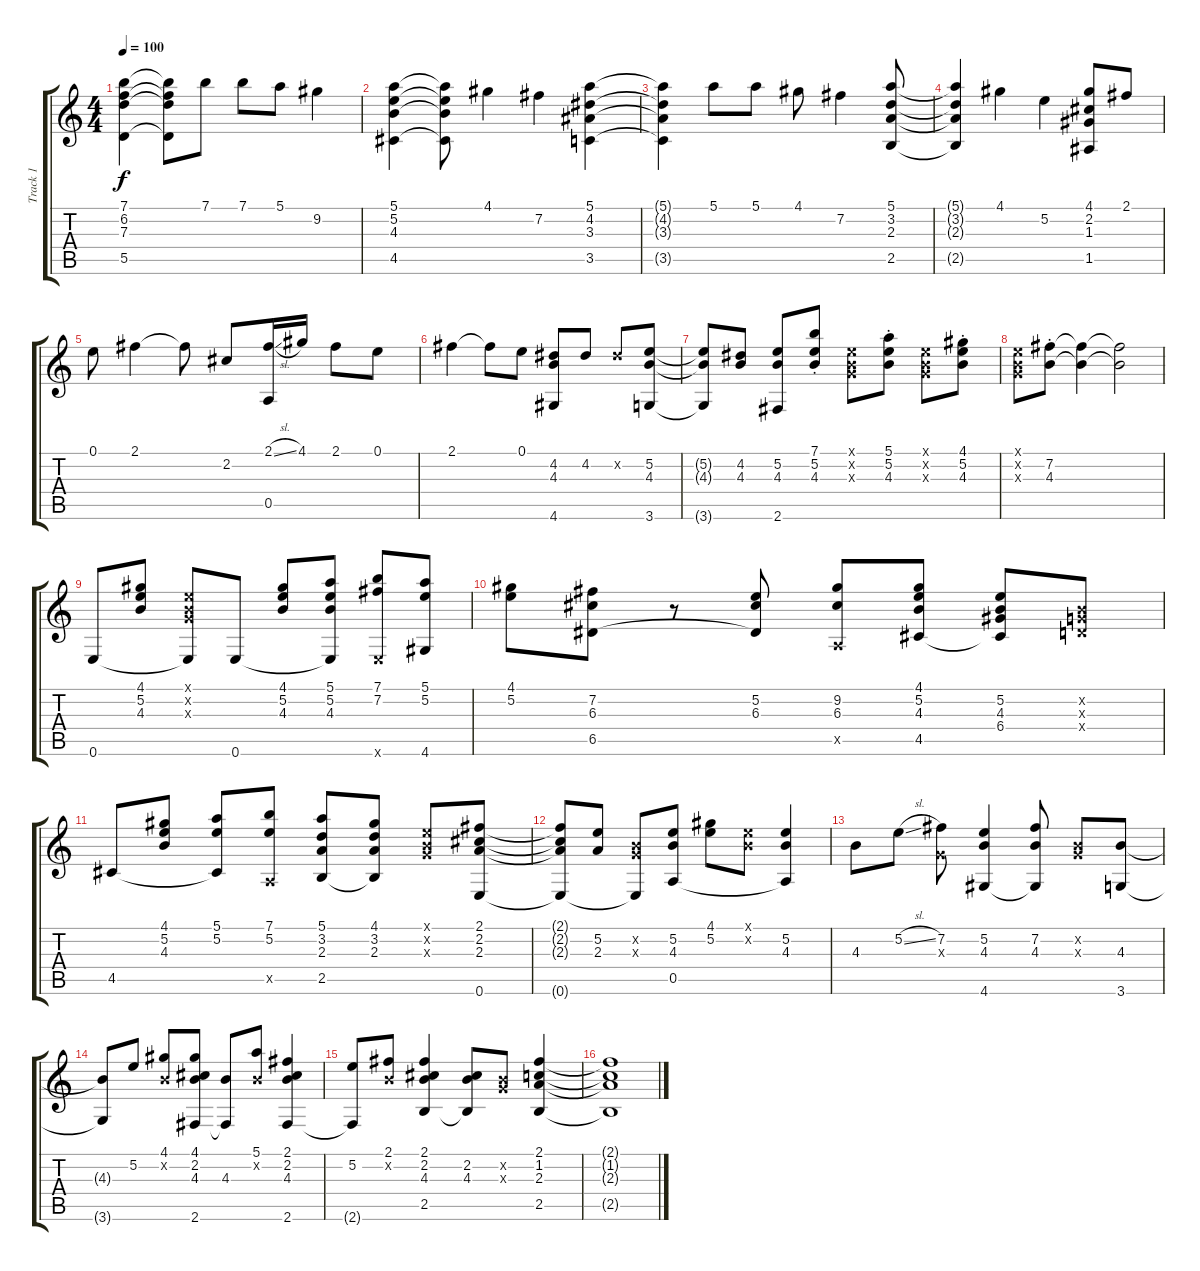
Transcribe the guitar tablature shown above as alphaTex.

\track ("Track 1" "Track 1") {instrument acousticguitarsteel}
\staff {score tabs}
\tuning (E4 B3 G3 D3 A2 E2) {hide}
\ts (4 4)
\tempo 100
\clef g2
\ks c
(7.1 6.2 7.3 5.5).4{dy f} (7.1{t} 6.2{t} 7.3{t} 5.5{t}).8 7.1.8 7.1.8 5.1.8 9.2.4 |
(5.1 5.2 4.3 4.5).4 (5.1{t} 5.2{t} 4.3{t} 4.5{t}).8 4.1.4 7.2.4 (5.1 4.2 3.3 3.5).4 |
(5.1{t} 4.2{t} 3.3{t} 3.5{t}).4 5.1.8 5.1.8 4.1.8 7.2.4 (5.1 3.2 2.3 2.5).8 |
(5.1{t} 3.2{t} 2.3{t} 2.5{t}).4 4.1.4 5.2.4 (4.1 2.2 1.3 1.5).8 2.1.8 |
0.1.8 2.1.4 2.1{t}.8 2.2.8 (2.1{sl} 0.5).16 4.1.16 2.1.8 0.1.8 |
2.1.4 2.1{t}.8 0.1.8 (4.2 4.3 4.6).8 4.2.8 4.2{x}.8 (5.2 4.3 3.6).8 |
(5.2{t} 4.3{t} 3.6{t}).8 (4.2 4.3).8 (5.2 4.3 2.6).8 (7.1{st} 5.2{st} 4.3{st}).8 (0.1{x} 0.2{x} 0.3{x}).8 (5.1{st} 5.2{st} 4.3{st}).8 (0.1{x} 0.2{x} 0.3{x}).8 (4.1{st} 5.2{st} 4.3{st}).8 |
(0.1{x} 0.2{x} 0.3{x}).8 (7.2{st} 4.3{st}).8 (7.2{t} 4.3{t}).4 (7.2{t} 4.3{t}).2 |
0.6.8 (4.1 5.2 4.3).8 (0.1{x} 0.2{x} 0.3{x} 0.6{t}).8 0.6.8 (4.1 5.2 4.3).8 (5.1 5.2 4.3 0.6{t}).8 (7.1 7.2 0.6{x}).8 (5.1 5.2 4.6).8 |
(4.1 5.2).8 (7.2 6.3 6.5).8 r.8 (5.2 6.3 6.5{t}).8 (9.2 6.3 0.5{x}).8 (4.1 5.2 4.3 4.5).8 (5.2 4.3 6.4 4.5{t}).8 (0.2{x} 0.3{x} 0.4{x}).8 |
4.5.8 (4.1 5.2 4.3).8 (5.1 5.2 4.5{t}).8 (7.1 5.2 0.5{x}).8 (5.1 3.2 2.3 2.5).8 (4.1 3.2 2.3 2.5{t}).8 (0.1{x} 0.2{x} 0.3{x}).8 (2.1 2.2 2.3 0.6).8 |
(2.1{t} 2.2{t} 2.3{t} 0.6{t}).8 (5.2 2.3).8 (0.2{x} 0.3{x} 0.6{t}).8 (5.2 4.3 0.5).8 (4.1 5.2).8 (0.1{x} 0.2{x}).8 (5.2 4.3 0.5{t}).4 |
4.3.8 5.2{sl}.8 (7.2 0.3{x}).8 (5.2 4.3 4.6).4 (7.2 4.3 4.6{t}).8 (0.2{x} 0.3{x}).8 (4.3 3.6).8 |
(4.3{t} 3.6{t}).8 5.2.8 (4.1 0.2{x}).8 (4.1 2.2 4.3 2.6).8 (4.3 2.6{t}).8 (5.1 0.2{x}).8 (2.1 2.2 4.3 2.6).4 |
(5.2 2.6{t}).8 (2.1 0.2{x}).8 (2.1 2.2 4.3 2.5).4 (2.2 4.3 2.5{t}).8 (0.2{x} 0.3{x}).8 (2.1 1.2 2.3 2.5).4 |
(2.1{t} 1.2{t} 2.3{t} 2.5{t}).1
